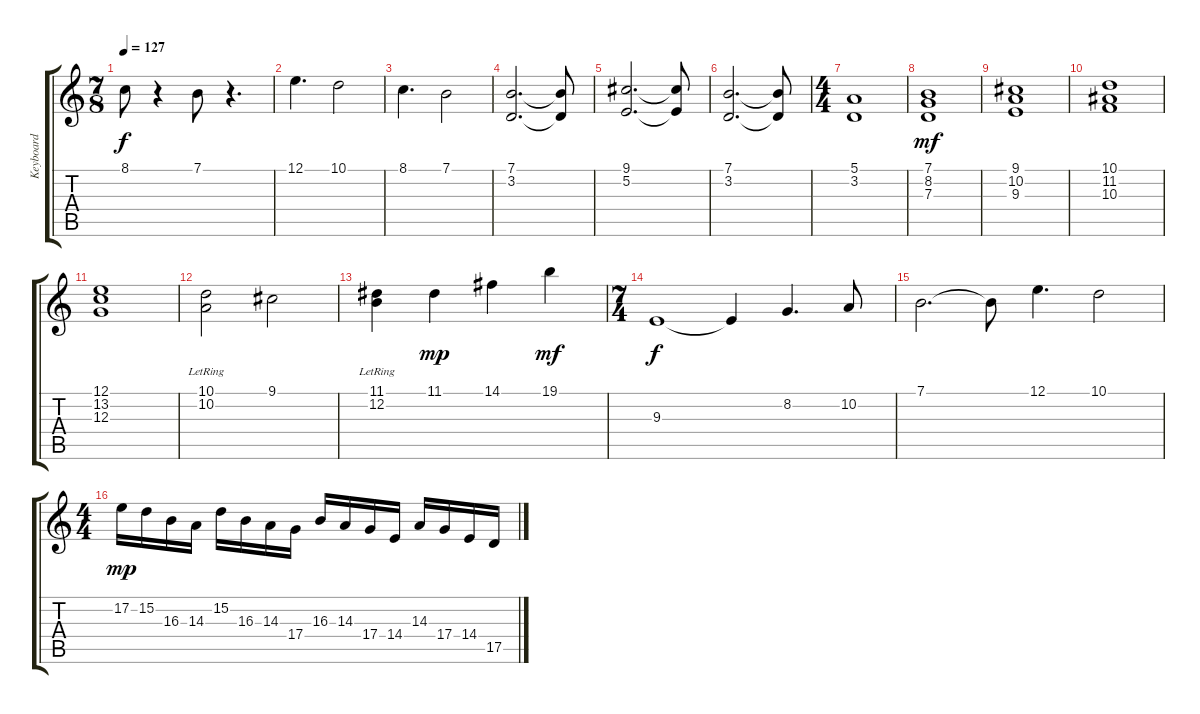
\track ("Keyboard" "Keyboard") {instrument stringensemble1}
\staff {score tabs}
\tuning (E4 B3 G3 D3 A2 E2) {hide}
\ts (7 8)
\tempo 127
\clef g2
\ks c
8.1.8{dy f} r.4 7.1.8 r.4{d} |
12.1.4{d} 10.1.2 |
8.1.4{d} 7.1.2 |
(7.1 3.2).2{d} (7.1{t} 3.2{t}).8 |
(9.1 5.2).2{d} (9.1{t} 5.2{t}).8 |
(7.1 3.2).2{d} (7.1{t} 3.2{t}).8 |
\ts (4 4)
(5.1 3.2).1 |
(7.1 8.2 7.3).1{dy mf} |
(9.1 10.2 9.3).1 |
(10.1 11.2 10.3).1 |
(12.1 13.2 12.3).1 |
(10.1 10.2{lr}).2 9.1.2 |
(11.1 12.2{lr}).4 11.1.4{dy mp} 14.1.4 19.1.4{dy mf} |
\ts (7 4)
9.3.1{dy f} 9.3{t}.4 8.2.4{d} 10.2.8 |
7.1.2{d} 7.1{t}.8 12.1.4{d} 10.1.2 |
\ts (4 4)
17.2.16{dy mp balance 0} 15.2.16 16.3.16 14.3.16 15.2.16 16.3.16 14.3.16 17.4.16 16.3.16 14.3.16 17.4.16 14.4.16 14.3.16 17.4.16 14.4.16 17.5.16
